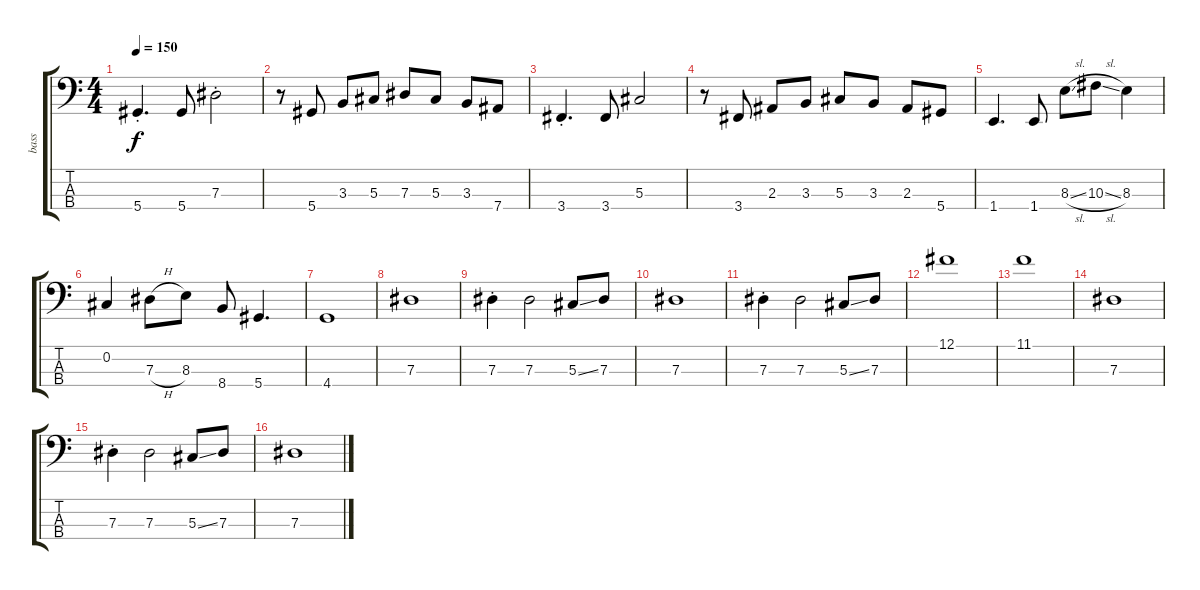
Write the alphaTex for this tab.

\track ("bass" "bass") {instrument electricbassfinger}
\staff {score tabs}
\tuning (Gb2 Db2 Ab1 Eb1) {hide}
\ts (4 4)
\tempo 150
\clef f4
\ks c
5.4{st}.4{d dy f} 5.4.8 7.3{st}.2 |
r.8 5.4.8 3.3.8 5.3.8 7.3.8 5.3.8 3.3.8 7.4.8 |
3.4{st}.4{d} 3.4.8 5.3.2 |
r.8 3.4.8 2.3.8 3.3.8 5.3.8 3.3.8 2.3.8 5.4.8 |
1.4.4{d} 1.4.8 8.3{sl}.8 10.3{sl}.8 8.3.4 |
0.2.4 7.3{h}.8 8.3.8 8.4.8 5.4.4{d} |
4.4.1 |
7.3.1 |
7.3{st}.4 7.3.2 5.3{ss}.8 7.3.8 |
7.3.1 |
7.3{st}.4 7.3.2 5.3{ss}.8 7.3.8 |
12.1.1 |
11.1.1 |
7.3.1 |
7.3{st}.4 7.3.2 5.3{ss}.8 7.3.8 |
7.3.1
